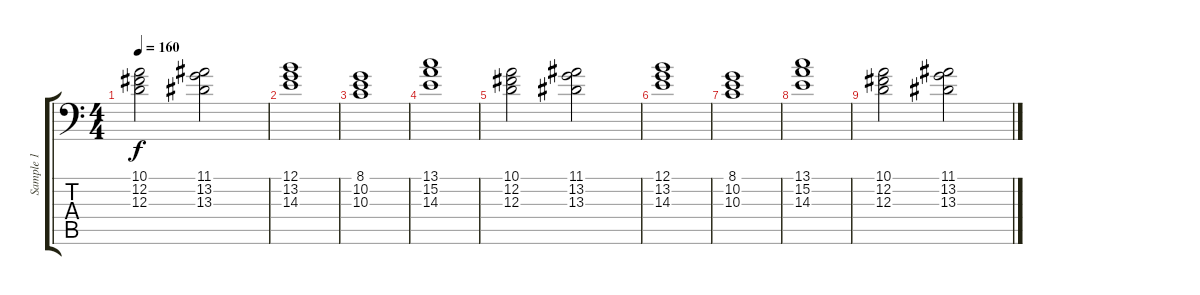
\track ("Sample 1" "Sample 1") {instrument choiraahs}
\staff {score tabs}
\tuning (B3 Gb3 D3 A2 E2 A1) {hide}
\ts (4 4)
\tempo 160
\clef f4
\ks c
(10.1 12.2 12.3).2{dy f} (11.1 13.2 13.3).2 |
(12.1 13.2 14.3).1 |
(8.1 10.2 10.3).1 |
(13.1 15.2 14.3).1 |
(10.1 12.2 12.3).2 (11.1 13.2 13.3).2 |
(12.1 13.2 14.3).1 |
(8.1 10.2 10.3).1 |
(13.1 15.2 14.3).1 |
(10.1 12.2 12.3).2 (11.1 13.2 13.3).2
